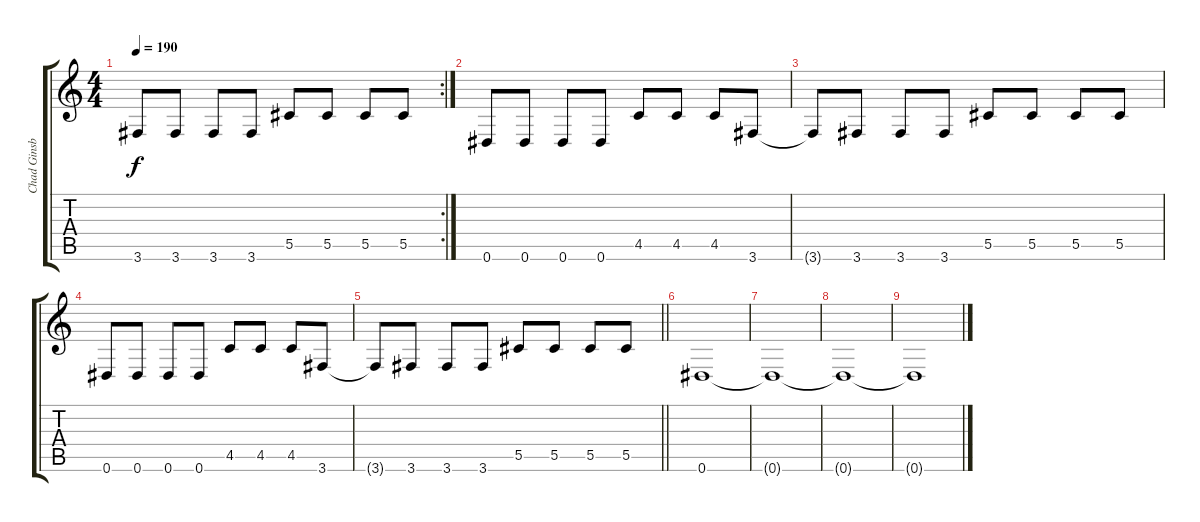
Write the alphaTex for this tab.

\track ("Chad Ginsburg" "Chad Ginsb") {instrument acousticguitarsteel}
\staff {score tabs}
\tuning (Eb4 Bb3 Gb3 Db3 Ab2 Eb2) {hide}
\rc 2
\ts (4 4)
\tempo 190
\clef g2
\ks c
3.6{t}.8{dy f} 3.6.8 3.6.8 3.6.8 5.5.8 5.5.8 5.5.8 5.5.8 |
0.6.8 0.6.8 0.6.8 0.6.8 4.5.8 4.5.8 4.5.8 3.6.8 |
3.6{t}.8 3.6.8 3.6.8 3.6.8 5.5.8 5.5.8 5.5.8 5.5.8 |
0.6.8 0.6.8 0.6.8 0.6.8 4.5.8 4.5.8 4.5.8 3.6.8 |
\barLineRight lightlight
3.6{t}.8 3.6.8 3.6.8 3.6.8 5.5.8 5.5.8 5.5.8 5.5.8 |
0.6.1{volume 0} |
0.6{t}.1 |
0.6{t}.1 |
0.6{t}.1
